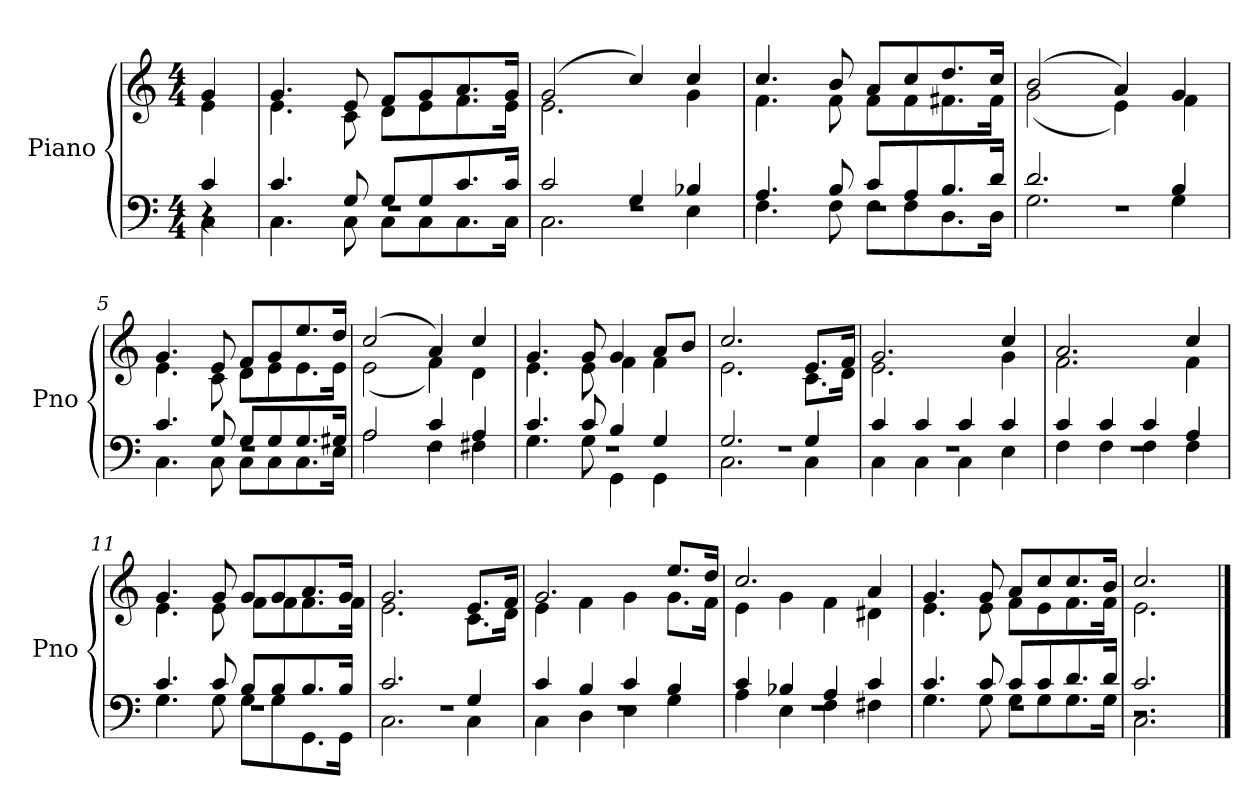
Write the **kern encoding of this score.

**kern	**kern
*part1	*part1
*staff2	*staff1
*I"Piano	*
*I'Pno	*
*clefF4	*clefG2
*k[]	*k[]
*C:	*C:
*M4/4	*M4/4
=	=
*^	*^
*	*^	*	*
4r	4c/	4C\	4g/	4e\
=1	=1	=1	=1	=1
1r	4.c/	4.C\	4.g/	4.e\
.	8G/	8C\	8e/	8c\
.	8G/L	8C\L	8f/L	8d\L
.	8G/	8C\	8g/	8e\
.	8.c/	8.C\	8.a/	8.f\
.	16c/Jk	16C\Jk	16g/Jk	16e\Jk
=2	=2	=2	=2	=2
1r	2c/	2.C\	(2g/	2.e\
.	4G/	.	4cc/)	.
.	4B-X/	4E\	4cc/	4g\
=3	=3	=3	=3	=3
1r	4.A/	4.F\	4.cc/	4.f\
.	8B/	8F\	8b/	8f\
.	8c/L	8F\L	8a/L	8f\L
.	8A/	8F\	8cc/	8f\
.	8.B/	8.D\	8.dd/	8.f#X\
.	16d/Jk	16D\Jk	16cc/Jk	16f#\Jk
=4	=4	=4	=4	=4
1r	2.d/	2.G\	(2b/	(2g\
.	.	.	4a/)	4e\)
.	4B/	4G\	4g/	4f\
!!LO:LB:g=z	!!
=5	=5	=5	=5	=5
1r	4.c/	4.C\	4.g/	4.e\
.	8G/	8C\	8e/	8c\
.	8G/L	8C\L	8f/L	8d\L
.	8G/	8C\	8g/	8e\
.	8.G/	8.C\	8.ee/	8.e\
.	16G#X/Jk	16E\Jk	16dd/Jk	16e\Jk
=6	=6	=6	=6	=6
1r	2A/	2A\	(2cc/	(2e\
.	4c/	4F\	4a/)	4f\)
.	4A/	4F#X\	4cc/	4d\
=7	=7	=7	=7	=7
1r	4.c/	4.G\	4.g/	4.e\
.	8c/	8G\	8g/	8e\
.	4B/	4GG\	4g/	4f\
.	4G/	4GG\	8a/L	4f\
.	.	.	8b/J	.
=8	=8	=8	=8	=8
1r	2.G/	2.C\	2.cc/	2.e\
.	4G/	4C\	8.e/L	8.c\L
.	.	.	16f/Jk	16d\Jk
=9	=9	=9	=9	=9
1r	4c/	4C\	2.g/	2.e\
.	4c/	4C\	.	.
.	4c/	4C\	.	.
.	4c/	4E\	4cc/	4g\
=10	=10	=10	=10	=10
1r	4c/	4F\	2.a/	2.f\
.	4c/	4F\	.	.
.	4c/	4F\	.	.
.	4A/	4F\	4cc/	4f\
!!LO:LB:g=z	!!
=11	=11	=11	=11	=11
1r	4.c/	4.G\	4.g/	4.e\
.	8c/	8G\	8g/	8e\
.	8B/L	8G\L	8g/L	8f\L
.	8B/	8G\	8g/	8f\
.	8.B/	8.GG\	8.a/	8.f\
.	16B/Jk	16GG\Jk	16g/Jk	16f\Jk
=12	=12	=12	=12	=12
1r	2.c/	2.C\	2.g/	2.e\
.	4G/	4C\	8.e/L	8.c\L
.	.	.	16f/Jk	16d\Jk
=13	=13	=13	=13	=13
1r	4c/	4C\	2.g/	4e\
.	4B/	4D\	.	4f\
.	4c/	4E\	.	4g\
.	4B/	4G\	8.ee/L	8.g\L
.	.	.	16dd/Jk	16f\Jk
=14	=14	=14	=14	=14
1r	4c/	4A\	2.cc/	4e\
.	4B-X/	4E\	.	4g\
.	4A/	4F\	.	4f\
.	4c/	4F#X\	4a/	4d#X\
=15	=15	=15	=15	=15
1r	4.c/	4.G\	4.g/	4.e\
.	8c/	8G\	8g/	8e\
.	8c/L	8G\L	8a/L	8f\L
.	8c/	8G\	8cc/	8e\
.	8.d/	8.G\	8.cc/	8.f\
.	16d/Jk	16G\Jk	16b/Jk	16f\Jk
!!LO:LB:g=z	!!
=16	=16	=16	=16	=16
2.r	2.c/	2.C\	2.cc/	2.e\
*v	*v	*v	*	*
*	*v	*v
==	==
*-	*-
